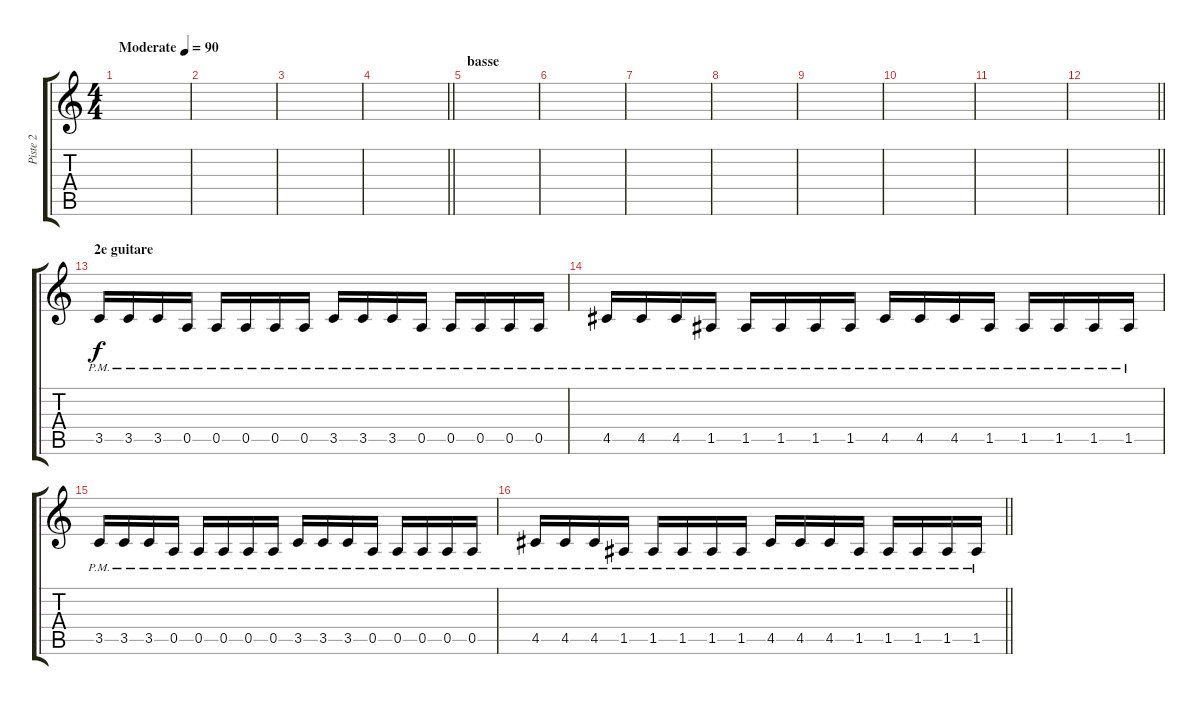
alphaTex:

\track ("Piste 2" "Piste 2") {instrument overdrivenguitar}
\staff {score tabs}
\tuning (E4 B3 G3 D3 A2 E2) {hide}
\ts (4 4)
\tempo (90 "Moderate")
\clef g2
\ks c
|
|
|
\barLineRight lightlight
|
\section ("" "basse")
|
|
|
|
|
|
|
\barLineRight lightlight
|
\section ("" "2e guitare")
3.5{pm}.16 3.5{pm}.16 3.5{pm}.16 0.5{pm}.16 0.5{pm}.16 0.5{pm}.16 0.5{pm}.16 0.5{pm}.16 3.5{pm}.16 3.5{pm}.16 3.5{pm}.16 0.5{pm}.16 0.5{pm}.16 0.5{pm}.16 0.5{pm}.16 0.5{pm}.16 |
4.5{pm}.16 4.5{pm}.16 4.5{pm}.16 1.5{pm}.16 1.5{pm}.16 1.5{pm}.16 1.5{pm}.16 1.5{pm}.16 4.5{pm}.16 4.5{pm}.16 4.5{pm}.16 1.5{pm}.16 1.5{pm}.16 1.5{pm}.16 1.5{pm}.16 1.5{pm}.16 |
3.5{pm}.16 3.5{pm}.16 3.5{pm}.16 0.5{pm}.16 0.5{pm}.16 0.5{pm}.16 0.5{pm}.16 0.5{pm}.16 3.5{pm}.16 3.5{pm}.16 3.5{pm}.16 0.5{pm}.16 0.5{pm}.16 0.5{pm}.16 0.5{pm}.16 0.5{pm}.16 |
\barLineRight lightlight
4.5{pm}.16 4.5{pm}.16 4.5{pm}.16 1.5{pm}.16 1.5{pm}.16 1.5{pm}.16 1.5{pm}.16 1.5{pm}.16 4.5{pm}.16 4.5{pm}.16 4.5{pm}.16 1.5{pm}.16 1.5{pm}.16 1.5{pm}.16 1.5{pm}.16 1.5{pm}.16
